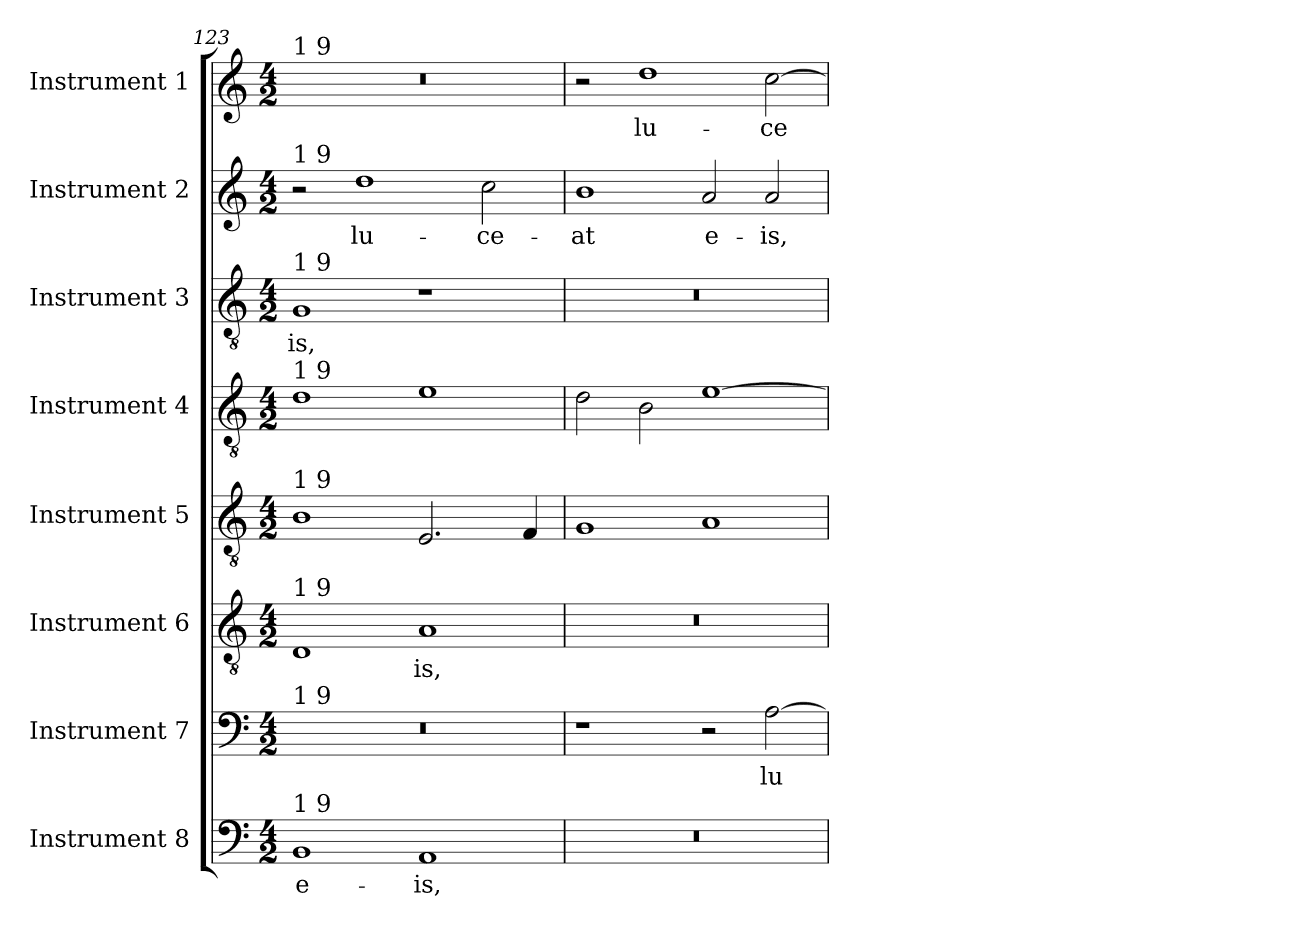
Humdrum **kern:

**kern	**text	**kern	**text	**kern	**text	**kern	**text	**kern	**text	**kern	**text	**kern	**text	**kern	**text
*part8	*part8	*part7	*part7	*part6	*part6	*part5	*part5	*part4	*part4	*part3	*part3	*part2	*part2	*part1	*part1
*staff8	*staff8	*staff7	*staff7	*staff6	*staff6	*staff5	*staff5	*staff4	*staff4	*staff3	*staff3	*staff2	*staff2	*staff1	*staff1
*I"Instrument 8	*	*I"Instrument 7	*	*I"Instrument 6	*	*I"Instrument 5	*	*I"Instrument 4	*	*I"Instrument 3	*	*I"Instrument 2	*	*I"Instrument 1	*
!!LO:PB:g=z
*clefF4	*	*clefF4	*	*clefGv2	*	*clefGv2	*	*clefGv2	*	*clefGv2	*	*clefG2	*	*clefG2	*
*k[]	*	*k[]	*	*k[]	*	*k[]	*	*k[]	*	*k[]	*	*k[]	*	*k[]	*
*C:	*	*C:	*	*C:	*	*C:	*	*C:	*	*C:	*	*C:	*	*C:	*
*M4/2	*	*M4/2	*	*M4/2	*	*M4/2	*	*M4/2	*	*M4/2	*	*M4/2	*	*M4/2	*
=123	=123	=123	=123	=123	=123	=123	=123	=123	=123	=123	=123	=123	=123	=123	=123
!	!	!	!	!	!	!	!	!	!	!	!	!	!	!LO:TX:a:t=1 9	!
!	!	!	!	!	!	!	!	!	!	!	!	!LO:TX:a:t=1 9	!	!	!
!	!	!	!	!	!	!	!	!	!	!LO:TX:a:t=1 9	!	!	!	!	!
!	!	!	!	!	!	!	!	!LO:TX:a:t=1 9	!	!	!	!	!	!	!
!	!	!	!	!	!	!LO:TX:a:t=1 9	!	!	!	!	!	!	!	!	!
!	!	!	!	!LO:TX:a:t=1 9	!	!	!	!	!	!	!	!	!	!	!
!	!	!LO:TX:a:t=1 9	!	!	!	!	!	!	!	!	!	!	!	!	!
!LO:TX:a:t=1 9	!	!	!	!	!	!	!	!	!	!	!	!	!	!	!
!	!LO:LY:b:cj	!	!	!	!LO:LY:b:cj	!	!LO:LY:b:cj	!	!LO:LY:b:cj	!	!LO:LY:b:cj	!	!	!	!
1BB	e-	0r	.	1D	--	1B	--	1d	--	1G	-is,	2r	.	0r	.
!	!	!	!	!	!	!	!	!	!	!	!	!	!LO:LY:b:cj	!	!
.	.	.	.	.	.	.	.	.	.	.	.	1dd	lu-	.	.
!	!LO:LY:b:cj	!	!	!	!LO:LY:b:cj	!	!LO:LY:b:cj	!	!LO:LY:b:cj	!	!	!	!	!	!
1AA	-is,	.	.	1A	-is,	2.E/	--	1e	--	1r	.	.	.	.	.
!	!	!	!	!	!	!	!	!	!	!	!	!	!LO:LY:b:cj	!	!
.	.	.	.	.	.	.	.	.	.	.	.	2cc\	-ce-	.	.
!	!	!	!	!	!	!	!LO:LY:b:cj	!	!	!	!	!	!	!	!
.	.	.	.	.	.	4F/	--	.	.	.	.	.	.	.	.
=124	=124	=124	=124	=124	=124	=124	=124	=124	=124	=124	=124	=124	=124	=124	=124
!	!	!	!	!	!	!	!LO:LY:b:cj	!	!LO:LY:b:cj	!	!	!	!LO:LY:b:cj	!	!
0r	.	1r	.	0r	.	1G	--	2d\	--	0r	.	1b	-at	2r	.
!	!	!	!	!	!	!	!	!	!LO:LY:b:cj	!	!	!	!	!	!LO:LY:b:cj
.	.	.	.	.	.	.	.	2B\	--	.	.	.	.	1dd	lu-
!	!	!	!	!	!	!	!LO:LY:b:cj	!	!LO:LY:b:cj	!	!	!	!LO:LY:b:cj	!	!
.	.	2r	.	.	.	1A	--	[>1e	--	.	.	2a/	e-	.	.
!	!	!	!LO:LY:b:cj	!	!	!	!	!	!	!	!	!	!LO:LY:b:cj	!	!LO:LY:b:cj
.	.	[>2A\	lu-	.	.	.	.	.	.	.	.	2a/	-is,-	[>2cc\	-ce-
=	=	=	=	=	=	=	=	=	=	=	=	=	=	=	=
*-	*-	*-	*-	*-	*-	*-	*-	*-	*-	*-	*-	*-	*-	*-	*-
